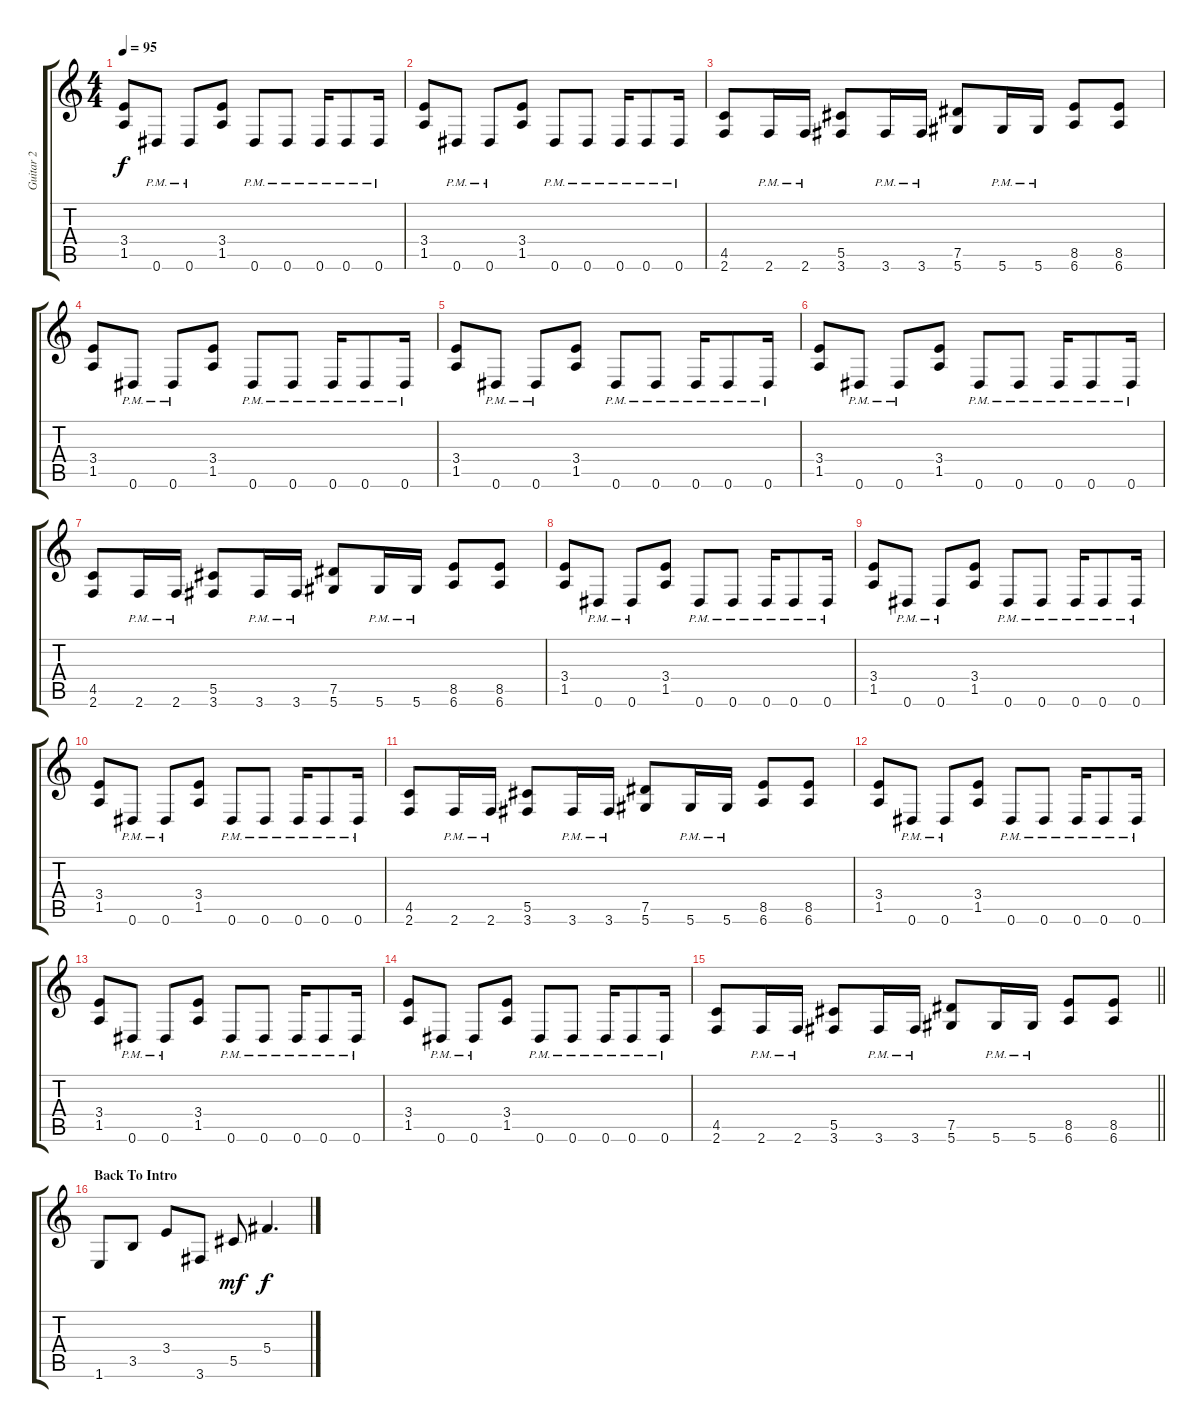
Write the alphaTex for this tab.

\track ("Guitar 2" "Guitar 2") {instrument distortionguitar}
\staff {score tabs}
\tuning (Eb4 Bb3 Gb3 Db3 Ab2 Eb2) {hide}
\ts (4 4)
\tempo 95
\clef g2
\ks c
(3.4 1.5).8{dy f} 0.6{pm}.8 0.6{pm}.8 (3.4 1.5).8 0.6{pm}.8 0.6{pm}.8 0.6{pm}.16 0.6{pm}.8 0.6{pm}.16 |
(3.4 1.5).8 0.6{pm}.8 0.6{pm}.8 (3.4 1.5).8 0.6{pm}.8 0.6{pm}.8 0.6{pm}.16 0.6{pm}.8 0.6{pm}.16 |
(4.5 2.6).8 2.6{pm}.16 2.6{pm}.16 (5.5 3.6).8 3.6{pm}.16 3.6{pm}.16 (7.5 5.6).8 5.6{pm}.16 5.6{pm}.16 (8.5 6.6).8 (8.5 6.6).8 |
(3.4 1.5).8 0.6{pm}.8 0.6{pm}.8 (3.4 1.5).8 0.6{pm}.8 0.6{pm}.8 0.6{pm}.16 0.6{pm}.8 0.6{pm}.16 |
(3.4 1.5).8 0.6{pm}.8 0.6{pm}.8 (3.4 1.5).8 0.6{pm}.8 0.6{pm}.8 0.6{pm}.16 0.6{pm}.8 0.6{pm}.16 |
(3.4 1.5).8 0.6{pm}.8 0.6{pm}.8 (3.4 1.5).8 0.6{pm}.8 0.6{pm}.8 0.6{pm}.16 0.6{pm}.8 0.6{pm}.16 |
(4.5 2.6).8 2.6{pm}.16 2.6{pm}.16 (5.5 3.6).8 3.6{pm}.16 3.6{pm}.16 (7.5 5.6).8 5.6{pm}.16 5.6{pm}.16 (8.5 6.6).8 (8.5 6.6).8 |
(3.4 1.5).8 0.6{pm}.8 0.6{pm}.8 (3.4 1.5).8 0.6{pm}.8 0.6{pm}.8 0.6{pm}.16 0.6{pm}.8 0.6{pm}.16 |
(3.4 1.5).8 0.6{pm}.8 0.6{pm}.8 (3.4 1.5).8 0.6{pm}.8 0.6{pm}.8 0.6{pm}.16 0.6{pm}.8 0.6{pm}.16 |
(3.4 1.5).8 0.6{pm}.8 0.6{pm}.8 (3.4 1.5).8 0.6{pm}.8 0.6{pm}.8 0.6{pm}.16 0.6{pm}.8 0.6{pm}.16 |
(4.5 2.6).8 2.6{pm}.16 2.6{pm}.16 (5.5 3.6).8 3.6{pm}.16 3.6{pm}.16 (7.5 5.6).8 5.6{pm}.16 5.6{pm}.16 (8.5 6.6).8 (8.5 6.6).8 |
(3.4 1.5).8 0.6{pm}.8 0.6{pm}.8 (3.4 1.5).8 0.6{pm}.8 0.6{pm}.8 0.6{pm}.16 0.6{pm}.8 0.6{pm}.16 |
(3.4 1.5).8 0.6{pm}.8 0.6{pm}.8 (3.4 1.5).8 0.6{pm}.8 0.6{pm}.8 0.6{pm}.16 0.6{pm}.8 0.6{pm}.16 |
(3.4 1.5).8 0.6{pm}.8 0.6{pm}.8 (3.4 1.5).8 0.6{pm}.8 0.6{pm}.8 0.6{pm}.16 0.6{pm}.8 0.6{pm}.16 |
\barLineRight lightlight
(4.5 2.6).8 2.6{pm}.16 2.6{pm}.16 (5.5 3.6).8 3.6{pm}.16 3.6{pm}.16 (7.5 5.6).8 5.6{pm}.16 5.6{pm}.16 (8.5 6.6).8 (8.5 6.6).8 |
\section ("" "Back To Intro")
1.6.8 3.5.8 3.4.8 3.6.8 5.5.8{dy mf} 5.4.4{d dy f}
